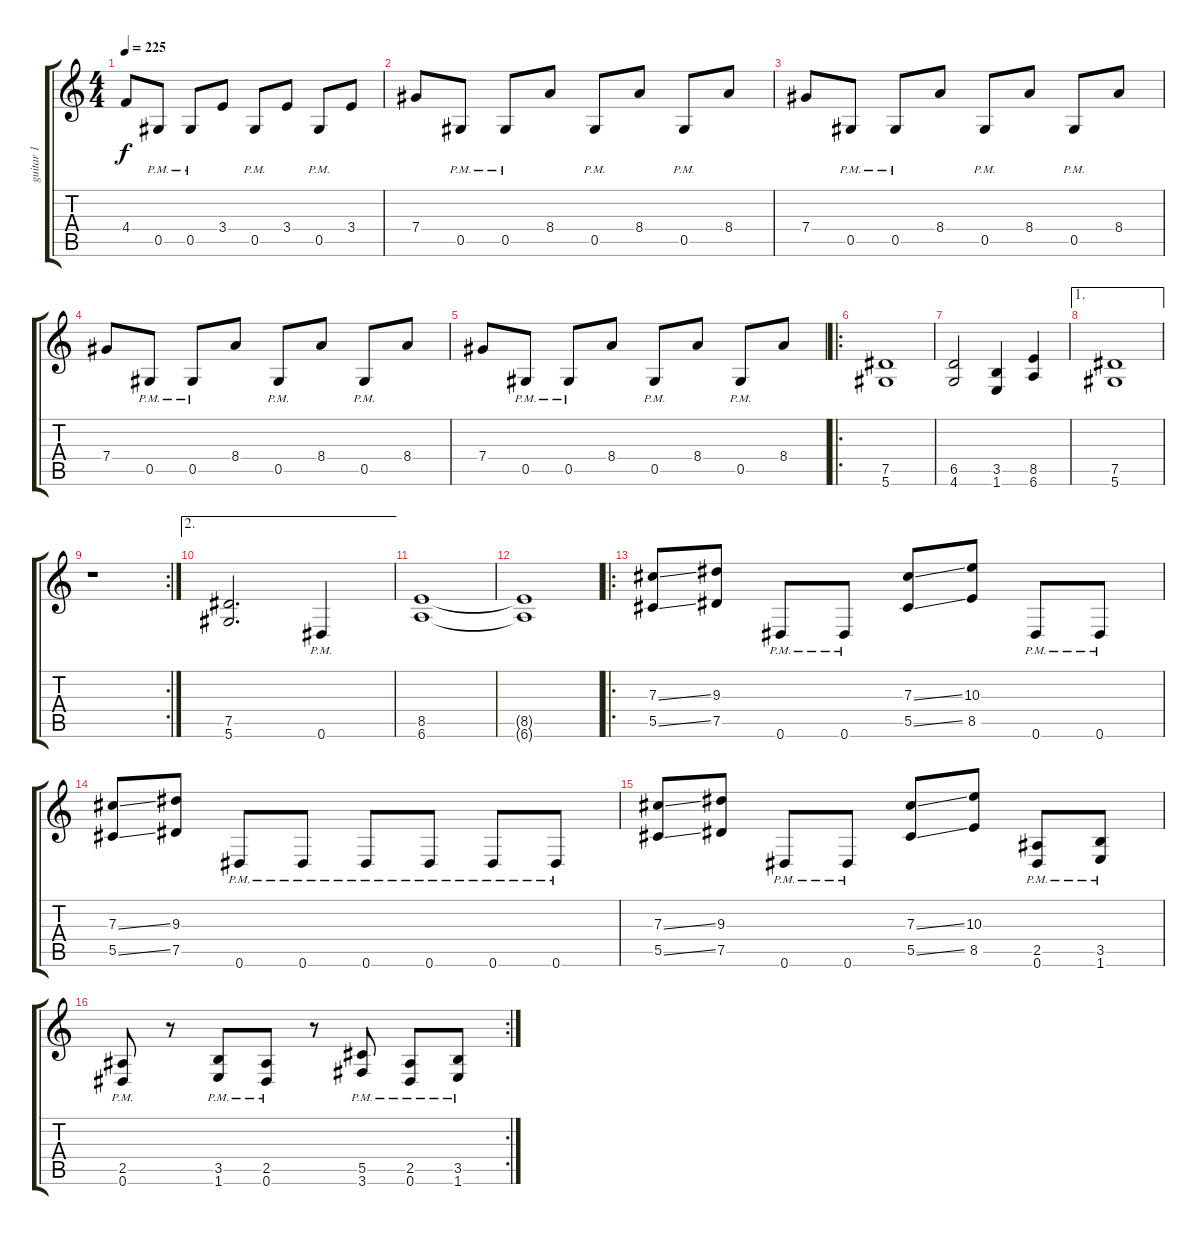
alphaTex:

\track ("guitar 1" "guitar 1") {instrument distortionguitar}
\staff {score tabs}
\tuning (Eb4 Bb3 Gb3 Db3 Ab2 Eb2) {hide}
\ts (4 4)
\tempo 225
\clef g2
\ks c
4.4.8{dy f} 0.5{pm}.8 0.5{pm}.8 3.4.8 0.5{pm}.8 3.4.8 0.5{pm}.8 3.4.8 |
7.4.8 0.5{pm}.8 0.5{pm}.8 8.4.8 0.5{pm}.8 8.4.8 0.5{pm}.8 8.4.8 |
7.4.8 0.5{pm}.8 0.5{pm}.8 8.4.8 0.5{pm}.8 8.4.8 0.5{pm}.8 8.4.8 |
7.4.8 0.5{pm}.8 0.5{pm}.8 8.4.8 0.5{pm}.8 8.4.8 0.5{pm}.8 8.4.8 |
7.4.8 0.5{pm}.8 0.5{pm}.8 8.4.8 0.5{pm}.8 8.4.8 0.5{pm}.8 8.4.8 |
\ro
(7.5 5.6).1 |
(6.5 4.6).2 (3.5 1.6).4 (8.5 6.6).4 |
\ae 1
(7.5 5.6).1 |
\rc 2
r.1 |
\ae 2
(7.5 5.6).2{d} 0.6{pm}.4 |
(8.5 6.6).1 |
(8.5{t} 6.6{t}).1 |
\ro
(7.3{ss} 5.5{ss}).8 (9.3 7.5).8 0.6{pm}.8 0.6{pm}.8 (7.3{ss} 5.5{ss}).8 (10.3 8.5).8 0.6{pm}.8 0.6{pm}.8 |
(7.3{ss} 5.5{ss}).8 (9.3 7.5).8 0.6{pm}.8 0.6{pm}.8 0.6{pm}.8 0.6{pm}.8 0.6{pm}.8 0.6{pm}.8 |
(7.3{ss} 5.5{ss}).8 (9.3 7.5).8 0.6{pm}.8 0.6{pm}.8 (7.3{ss} 5.5{ss}).8 (10.3 8.5).8 (2.5{pm} 0.6{pm}).8 (3.5{pm} 1.6{pm}).8 |
\rc 2
(2.5{pm} 0.6{pm}).8 r.8 (3.5{pm} 1.6{pm}).8 (2.5{pm} 0.6{pm}).8 r.8 (5.5{pm} 3.6{pm}).8 (2.5{pm} 0.6{pm}).8 (3.5{pm} 1.6{pm}).8
